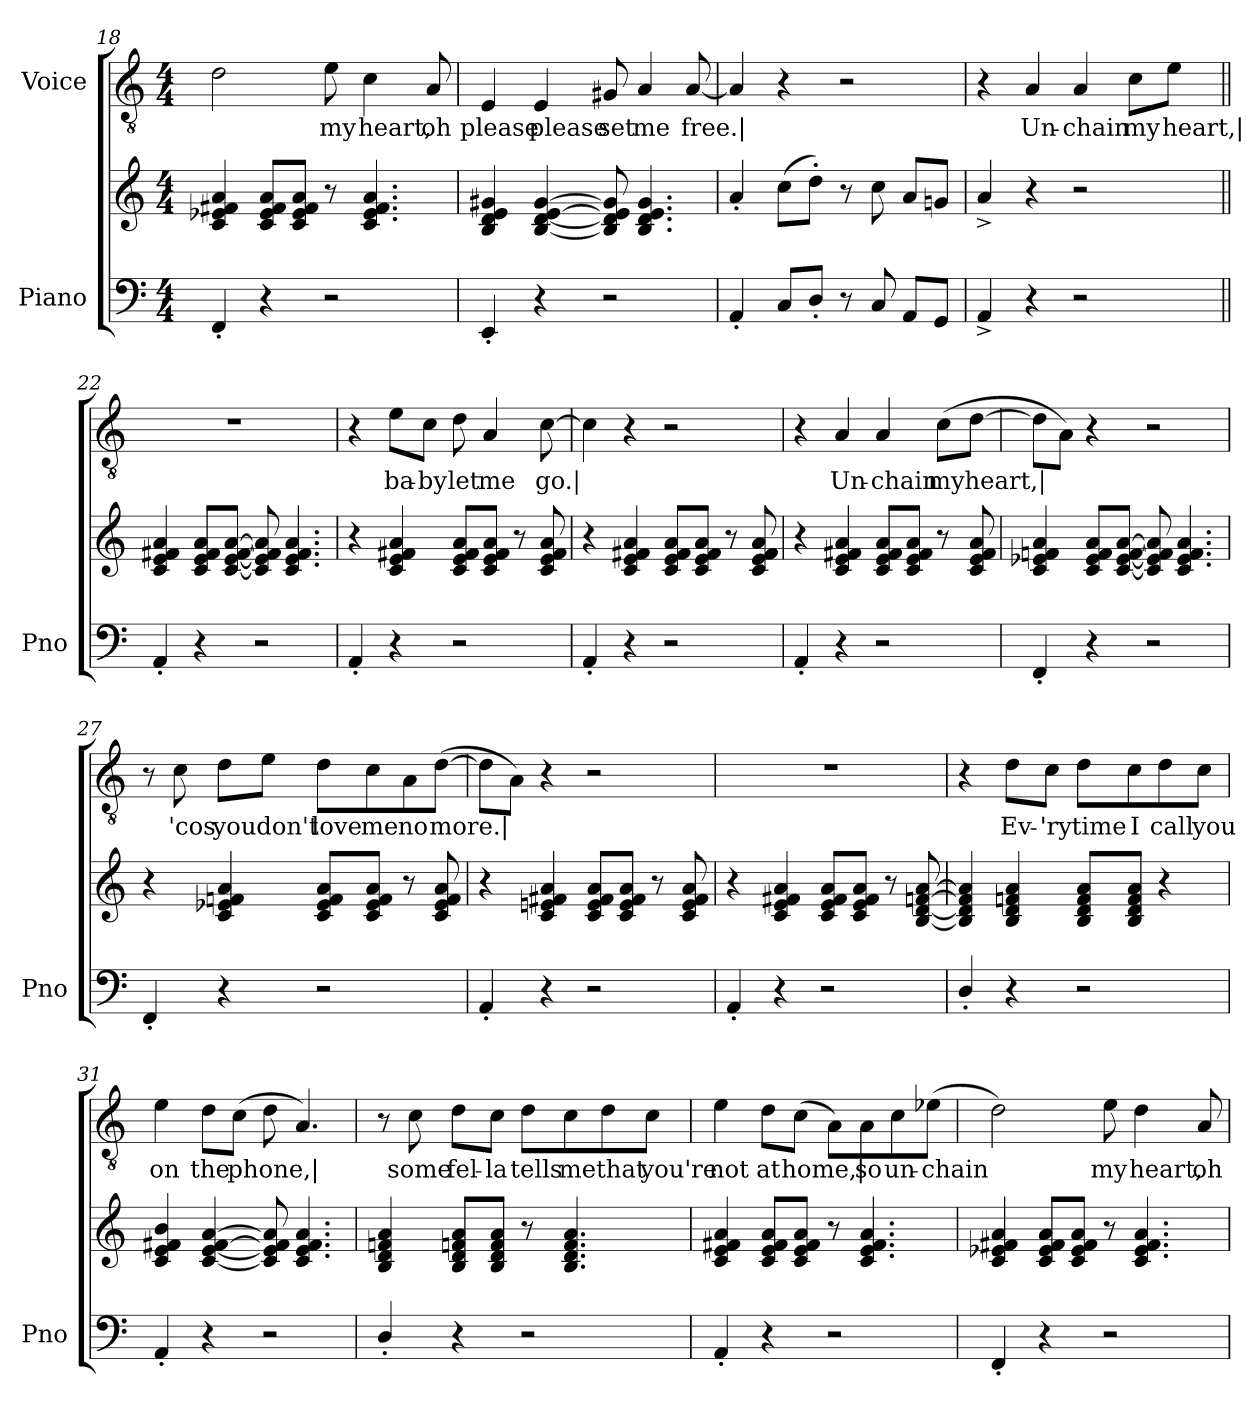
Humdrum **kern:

**kern	**kern	**kern	**text
*part2	*part2	*part1	*part1
*staff3	*staff2	*staff1	*staff1
*I"Piano	*	*I"Voice	*
*I'Pno	*	*	*
*clefF4	*clefG2	*clefGv2	*
*k[]	*k[]	*k[]	*
*M4/4	*M4/4	*M4/4	*
=18	=18	=18	=18
4FF'/	4c/ 4e-X/ 4f#X/ 4a/	2d\	.
4r	8c/ 8e-/ 8f#/ 8a/L	.	.
.	8c/ 8e-/ 8f#/ 8a/J	.	.
!	!	!	!LO:LY:b
2r	8r	8e\	my
!	!	!	!LO:LY:b
.	4.c/ 4.e-/ 4.f#/ 4.a/	4c\	heart,
!	!	!	!LO:LY:b
.	.	8A/	oh
!!LO:LB:g=z
=19	=19	=19	=19
!	!	!	!LO:LY:b
4EE'/	4B/ 4d/ 4e/ 4g#X/	4E/	please
!	!	!	!LO:LY:b
4r	[4B/ [4d/ [4e/ [4g#/	4E/	please
!	!	!	!LO:LY:b
2r	8B/] 8d/] 8e/] 8g#/]	8G#X/	set
!	!	!	!LO:LY:b
.	4.B/ 4.d/ 4.e/ 4.g#/	4A/	me
!	!	!	!LO:LY:b
.	.	[8A/	free.|
=20	=20	=20	=20
4AA'/	4a'/	4A/]	.
8C/L	(>8cc\L	4r	.
8D'/J	8dd'\J)	.	.
8r	8r	2r	.
8C/	8cc\	.	.
8AA/L	8a/L	.	.
8GG/J	8gn/J	.	.
=21	=21	=21	=21
4AA^/	4a^/	4r	.
!	!	!	!LO:LY:b
4r	4r	4A/	Un-
!	!	!	!LO:LY:b
2r	2r	4A/	-chain
!	!	!	!LO:LY:b
.	.	8c\L	my
!	!	!	!LO:LY:b
.	.	8e\J	heart,|
!!LO:LB:g=z
=22||	=22||	=22||	=22||
4AA'/	4c/ 4e/ 4f#X/ 4a/	1r	.
4r	8c/ 8e/ 8f#/ 8a/L	.	.
.	[8c/ [8e/ [8f#/ [8a/J	.	.
2r	8c/] 8e/] 8f#/] 8a/]	.	.
.	4.c/ 4.e/ 4.f#/ 4.a/	.	.
=23	=23	=23	=23
4AA'/	4r	4r	.
!	!	!	!LO:LY:b
4r	4c/ 4e/ 4f#X/ 4a/	8e\L	ba-
!	!	!	!LO:LY:b
.	.	8c\J	-by
!	!	!	!LO:LY:b
2r	8c/ 8e/ 8f#/ 8a/L	8d\	let
!	!	!	!LO:LY:b
.	8c/ 8e/ 8f#/ 8a/J	4A/	me
.	8r	.	.
!	!	!	!LO:LY:b
.	8c/ 8e/ 8f#/ 8a/	[8c\	go.|
=24	=24	=24	=24
4AA'/	4r	4c\]	.
4r	4c/ 4e/ 4f#X/ 4a/	4r	.
2r	8c/ 8e/ 8f#/ 8a/L	2r	.
.	8c/ 8e/ 8f#/ 8a/J	.	.
.	8r	.	.
.	8c/ 8e/ 8f#/ 8a/	.	.
=25	=25	=25	=25
4AA'/	4r	4r	.
!	!	!	!LO:LY:b
4r	4c/ 4e/ 4f#X/ 4a/	4A/	Un-
!	!	!	!LO:LY:b
2r	8c/ 8e/ 8f#/ 8a/L	4A/	-chain
.	8c/ 8e/ 8f#/ 8a/J	.	.
!	!	!	!LO:LY:b
.	8r	(>8c\L	my
!	!	!	!LO:LY:b
.	8c/ 8e/ 8f#/ 8a/	[8d\J	heart,|
!!LO:PB:g=z
=26	=26	=26	=26
4FF'/	4c/ 4e-X/ 4fn/ 4a/	8d\L]	.
.	.	8A\J)	.
4r	8c/ 8e-/ 8f/ 8a/L	4r	.
.	[8c/ [8e-/ [8f/ [8a/J	.	.
2r	8c/] 8e-/] 8f/] 8a/]	2r	.
.	4.c/ 4.e-/ 4.f/ 4.a/	.	.
=27	=27	=27	=27
4FF'/	4r	8r	.
!	!	!	!LO:LY:b
.	.	8c\	'cos
!	!	!	!LO:LY:b
4r	4c/ 4e-X/ 4fn/ 4a/	8d\L	you
!	!	!	!LO:LY:b
.	.	8e\J	don't
!	!	!	!LO:LY:b
2r	8c/ 8e-/ 8f/ 8a/L	8d\L	love
!	!	!	!LO:LY:b
.	8c/ 8e-/ 8f/ 8a/J	8c\	me
!	!	!	!LO:LY:b
.	8r	8A\	no
!	!	!	!LO:LY:b
.	8c/ 8e-/ 8f/ 8a/	(>[8d\J	more.|
=28	=28	=28	=28
4AA'/	4r	8d\L]	.
.	.	8A\J)	.
4r	4c/ 4en/ 4f#X/ 4a/	4r	.
2r	8c/ 8e/ 8f#/ 8a/L	2r	.
.	8c/ 8e/ 8f#/ 8a/J	.	.
.	8r	.	.
.	8c/ 8e/ 8f#/ 8a/	.	.
!!LO:LB:g=z
=29	=29	=29	=29
4AA'/	4r	1r	.
4r	4c/ 4e/ 4f#X/ 4a/	.	.
2r	8c/ 8e/ 8f#/ 8a/L	.	.
.	8c/ 8e/ 8f#/ 8a/J	.	.
.	8r	.	.
.	[8B/ [8d/ [8fn/ [8a/	.	.
=30	=30	=30	=30
4D'</	4B/] 4d/] 4f/] 4a/]	4r	.
!	!	!	!LO:LY:b
4r	4B/ 4d/ 4fn/ 4a/	8d\L	Ev-
!	!	!	!LO:LY:b
.	.	8c\J	-'ry
!	!	!	!LO:LY:b
2r	8B/ 8d/ 8f/ 8a/L	8d\L	time
!	!	!	!LO:LY:b
.	8B/ 8d/ 8f/ 8a/J	8c\	I
!	!	!	!LO:LY:b
.	4r	8d\	call
!	!	!	!LO:LY:b
.	.	8c\J	you
=31	=31	=31	=31
!	!	!	!LO:LY:b
4AA'/	4c/ 4e/ 4f#X/ 4b/	4e\	on
!	!	!	!LO:LY:b
4r	[4c/ [4e/ [4f#/ [4a/	8d\L	the
!	!	!	!LO:LY:b
.	.	(>8c\J	phone,|
2r	8c/] 8e/] 8f#/] 8a/]	8d\	.
.	4.c/ 4.e/ 4.f#/ 4.a/	4.A/)	.
!!LO:LB:g=z
=32	=32	=32	=32
4D'</	4B/ 4d/ 4fn/ 4a/	8r	.
!	!	!	!LO:LY:b
.	.	8c\	some
!	!	!	!LO:LY:b
4r	8B/ 8d/ 8fn/ 8a/L	8d\L	fel-
!	!	!	!LO:LY:b
.	8B/ 8d/ 8f/ 8a/J	8c\J	-la
!	!	!	!LO:LY:b
2r	8r	8d\L	tells
!	!	!	!LO:LY:b
.	4.B/ 4.d/ 4.f/ 4.a/	8c\	me
!	!	!	!LO:LY:b
.	.	8d\	that
!	!	!	!LO:LY:b
.	.	8c\J	you're
=33	=33	=33	=33
!	!	!	!LO:LY:b
4AA'/	4c/ 4e/ 4f#X/ 4a/	4e\	not
!	!	!	!LO:LY:b
4r	8c/ 8e/ 8f#/ 8a/L	8d\L	at
!	!	!	!LO:LY:b
.	8c/ 8e/ 8f#/ 8a/J	(>8c\J	home,|
2r	8r	8A\L)	.
!	!	!	!LO:LY:b
.	4.c/ 4.e/ 4.f#/ 4.a/	8A\	so
!	!	!	!LO:LY:b
.	.	8c\	un-
!	!	!	!LO:LY:b
.	.	(>8e-X\J	-chain
=34	=34	=34	=34
4FF'/	4c/ 4e-X/ 4f#X/ 4a/	2d\)	.
4r	8c/ 8e-/ 8f#/ 8a/L	.	.
.	8c/ 8e-/ 8f#/ 8a/J	.	.
!	!	!	!LO:LY:b
2r	8r	8e\	my
!	!	!	!LO:LY:b
.	4.c/ 4.e-/ 4.f#/ 4.a/	4d\	heart,
!	!	!	!LO:LY:b
.	.	8A/	oh
=	=	=	=
*-	*-	*-	*-
